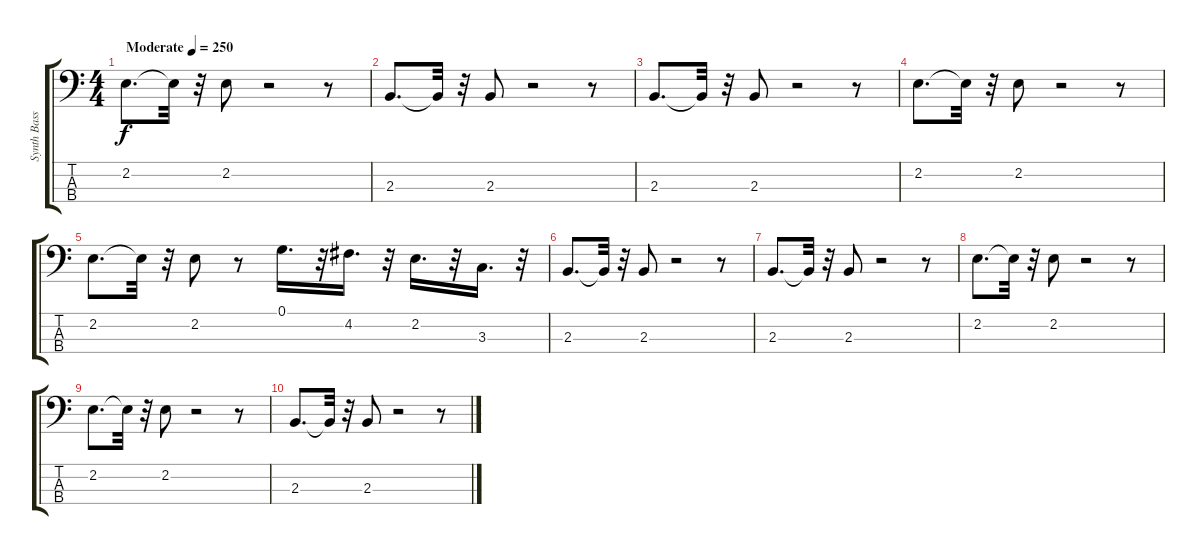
\track ("Synth Bass 2        " "Synth Bass") {instrument synthbass2}
\staff {score tabs}
\tuning (G2 D2 A1 E1) {hide}
\ts (4 4)
\tempo (250 "Moderate")
\tempo 96
\tempo (250 "Moderate")
\clef f4
\ks c
2.2.8{d dy f instrument synthbass2} 2.2{t}.32 r.32 2.2.8 r.2 r.8 |
2.3.8{d} 2.3{t}.32 r.32 2.3.8 r.2 r.8 |
2.3.8{d} 2.3{t}.32 r.32 2.3.8 r.2 r.8 |
2.2.8{d} 2.2{t}.32 r.32 2.2.8 r.2 r.8 |
2.2.8{d} 2.2{t}.32 r.32 2.2.8 r.8 0.1.16{d} r.32 4.2.16{d} r.32 2.2.16{d} r.32 3.3.16{d} r.32 |
2.3.8{d} 2.3{t}.32 r.32 2.3.8 r.2 r.8 |
2.3.8{d} 2.3{t}.32 r.32 2.3.8 r.2 r.8 |
2.2.8{d} 2.2{t}.32 r.32 2.2.8 r.2 r.8 |
2.2.8{d} 2.2{t}.32 r.32 2.2.8 r.2 r.8 |
2.3.8{d} 2.3{t}.32 r.32 2.3.8 r.2 r.8
